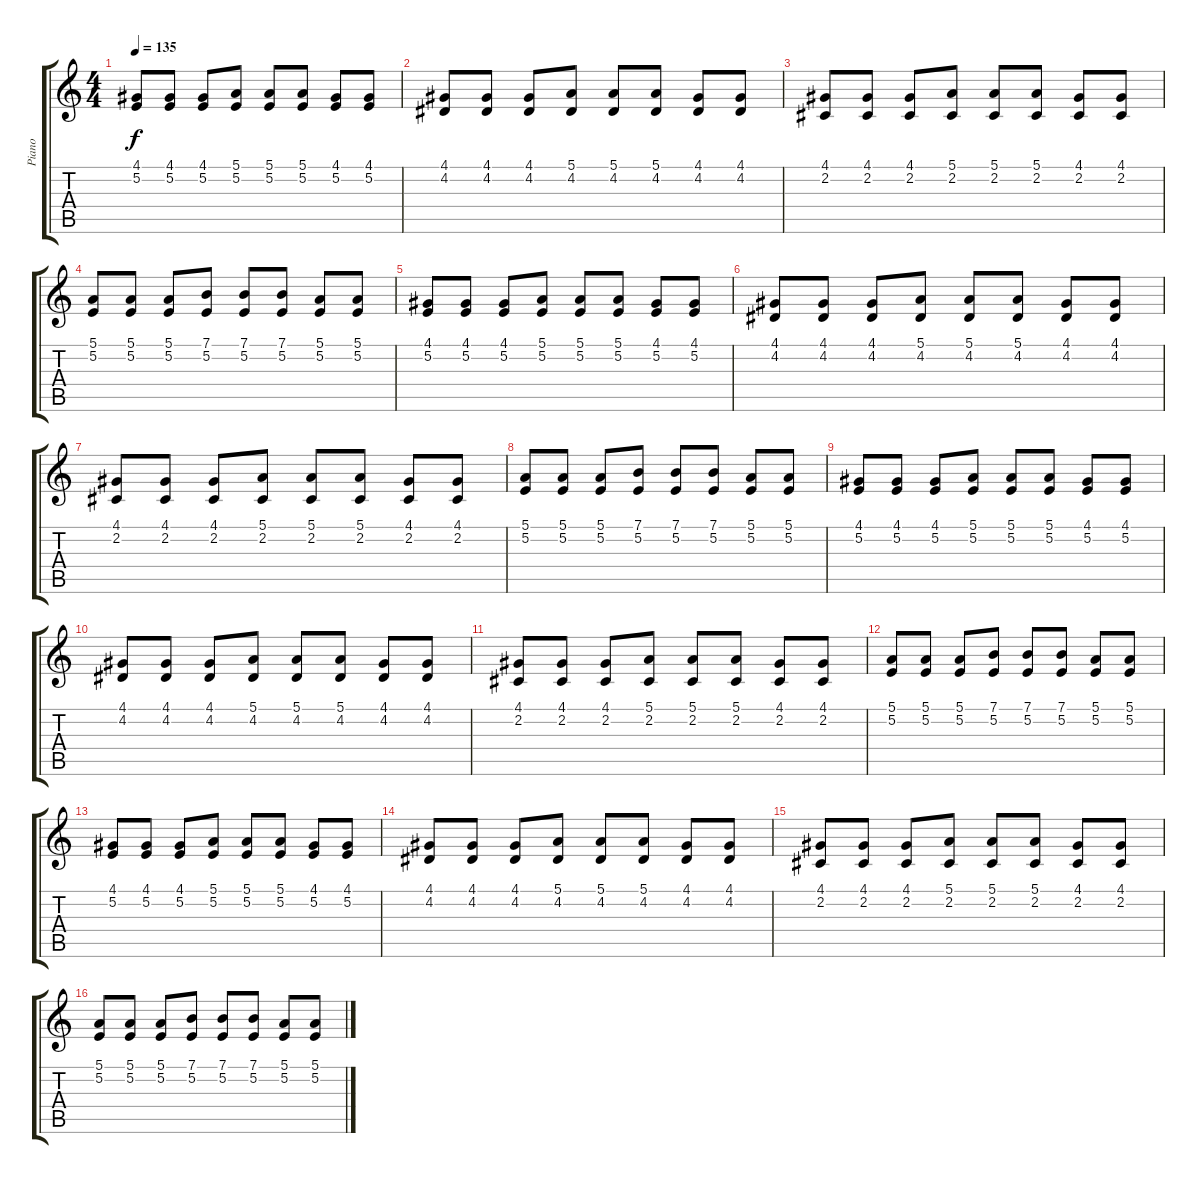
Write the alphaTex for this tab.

\track ("Piano" "Piano") {instrument acousticgrandpiano}
\staff {score tabs}
\tuning (E4 B3 G3 D3 A2 E2) {hide}
\ts (4 4)
\tempo 135
\clef g2
\ks c
(4.1 5.2).8{dy f} (4.1 5.2).8 (4.1 5.2).8 (5.1 5.2).8 (5.1 5.2).8 (5.1 5.2).8 (4.1 5.2).8 (4.1 5.2).8 |
(4.1 4.2).8 (4.1 4.2).8 (4.1 4.2).8 (5.1 4.2).8 (5.1 4.2).8 (5.1 4.2).8 (4.1 4.2).8 (4.1 4.2).8 |
(4.1 2.2).8 (4.1 2.2).8 (4.1 2.2).8 (5.1 2.2).8 (5.1 2.2).8 (5.1 2.2).8 (4.1 2.2).8 (4.1 2.2).8 |
(5.1 5.2).8 (5.1 5.2).8 (5.1 5.2).8 (7.1 5.2).8 (7.1 5.2).8 (7.1 5.2).8 (5.1 5.2).8 (5.1 5.2).8 |
(4.1 5.2).8 (4.1 5.2).8 (4.1 5.2).8 (5.1 5.2).8 (5.1 5.2).8 (5.1 5.2).8 (4.1 5.2).8 (4.1 5.2).8 |
(4.1 4.2).8 (4.1 4.2).8 (4.1 4.2).8 (5.1 4.2).8 (5.1 4.2).8 (5.1 4.2).8 (4.1 4.2).8 (4.1 4.2).8 |
(4.1 2.2).8 (4.1 2.2).8 (4.1 2.2).8 (5.1 2.2).8 (5.1 2.2).8 (5.1 2.2).8 (4.1 2.2).8 (4.1 2.2).8 |
(5.1 5.2).8 (5.1 5.2).8 (5.1 5.2).8 (7.1 5.2).8 (7.1 5.2).8 (7.1 5.2).8 (5.1 5.2).8 (5.1 5.2).8 |
(4.1 5.2).8 (4.1 5.2).8 (4.1 5.2).8 (5.1 5.2).8 (5.1 5.2).8 (5.1 5.2).8 (4.1 5.2).8 (4.1 5.2).8 |
(4.1 4.2).8 (4.1 4.2).8 (4.1 4.2).8 (5.1 4.2).8 (5.1 4.2).8 (5.1 4.2).8 (4.1 4.2).8 (4.1 4.2).8 |
(4.1 2.2).8 (4.1 2.2).8 (4.1 2.2).8 (5.1 2.2).8 (5.1 2.2).8 (5.1 2.2).8 (4.1 2.2).8 (4.1 2.2).8 |
(5.1 5.2).8 (5.1 5.2).8 (5.1 5.2).8 (7.1 5.2).8 (7.1 5.2).8 (7.1 5.2).8 (5.1 5.2).8 (5.1 5.2).8 |
(4.1 5.2).8 (4.1 5.2).8 (4.1 5.2).8 (5.1 5.2).8 (5.1 5.2).8 (5.1 5.2).8 (4.1 5.2).8 (4.1 5.2).8 |
(4.1 4.2).8 (4.1 4.2).8 (4.1 4.2).8 (5.1 4.2).8 (5.1 4.2).8 (5.1 4.2).8 (4.1 4.2).8 (4.1 4.2).8 |
(4.1 2.2).8 (4.1 2.2).8 (4.1 2.2).8 (5.1 2.2).8 (5.1 2.2).8 (5.1 2.2).8 (4.1 2.2).8 (4.1 2.2).8 |
(5.1 5.2).8 (5.1 5.2).8 (5.1 5.2).8 (7.1 5.2).8 (7.1 5.2).8 (7.1 5.2).8 (5.1 5.2).8 (5.1 5.2).8
